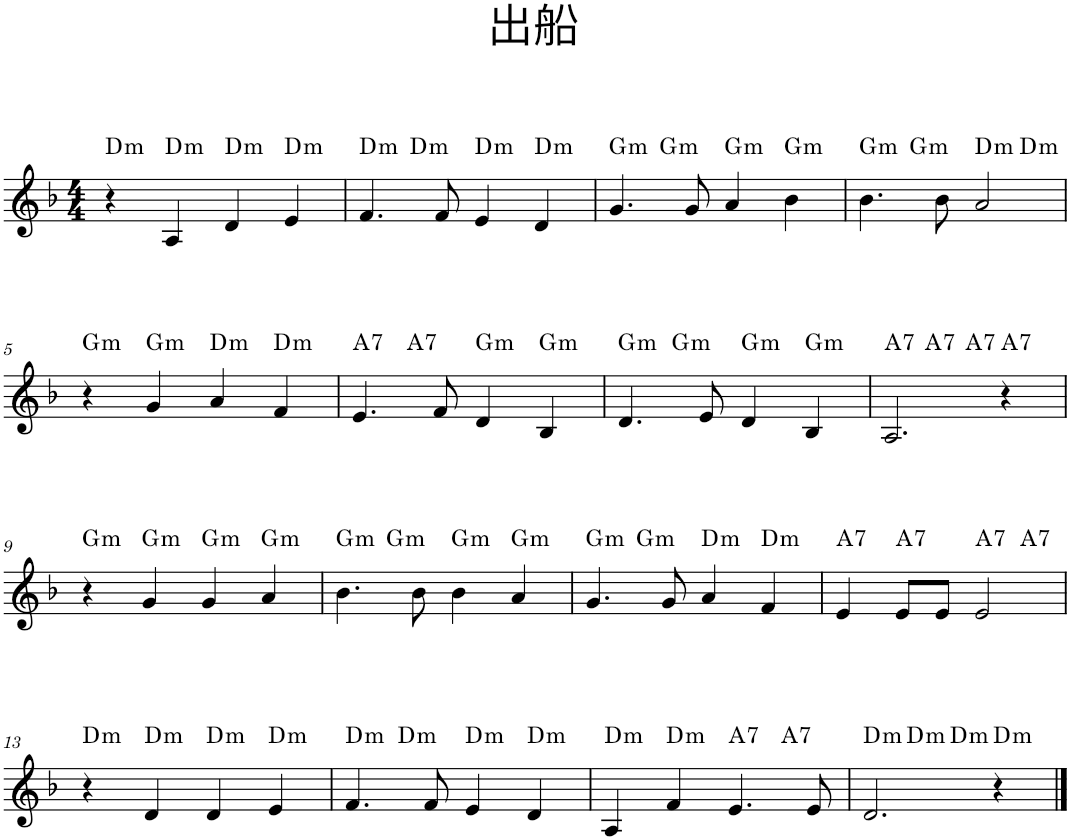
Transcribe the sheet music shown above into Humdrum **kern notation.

**kern	**harte
*part1	*part1
*staff1	*
*I"Piano	*
*I'Pno.	*
*clefG2	*
*k[b-]	*
*M4/4	*
=1	=1
!	!LO:H:kt=m
4r	D:min
!	!LO:H:kt=m
4A/	D:min
!	!LO:H:kt=m
4d/	D:min
!	!LO:H:kt=m
4e/	D:min
=2	=2
!	!LO:H:kt=m
*^	*
4.f/	4ryy	D:min
!	!	!LO:H:kt=m
.	2.ryy	D:min
8f/	.	.
!	!	!LO:H:kt=m
4e/	.	D:min
!	!	!LO:H:kt=m
4d/	.	D:min
=3	=3	=3
!	!	!LO:H:kt=m
4.g/	4ryy	G:min
!	!	!LO:H:kt=m
.	2.ryy	G:min
8g/	.	.
!	!	!LO:H:kt=m
4a/	.	G:min
!	!	!LO:H:kt=m
4b-\	.	G:min
=4	=4	=4
!	!	!LO:H:kt=m
*	*^	*
4.b-\	4ryy	2.ryy	G:min
!	!	!	!LO:H:kt=m
.	2.ryy	.	G:min
8b-\	.	.	.
!	!	!	!LO:H:kt=m
2a/	.	.	D:min
!	!	!	!LO:H:kt=m
.	.	4ryy	D:min
!!LO:LB:g=z	!!	!!
=5	=5	=5	=5
!	!	!	!LO:H:kt=m
*v	*v	*v	*
4r	G:min
!	!LO:H:kt=m
4g/	G:min
!	!LO:H:kt=m
4a/	D:min
!	!LO:H:kt=m
4f/	D:min
=6	=6
!	!LO:H:kt=7
*^	*
4.e/	4ryy	A:7
!	!	!LO:H:kt=7
.	2.ryy	A:7
8f/	.	.
!	!	!LO:H:kt=m
4d/	.	G:min
!	!	!LO:H:kt=m
4B-/	.	G:min
=7	=7	=7
!	!	!LO:H:kt=m
4.d/	4ryy	G:min
!	!	!LO:H:kt=m
.	2.ryy	G:min
8e/	.	.
!	!	!LO:H:kt=m
4d/	.	G:min
!	!	!LO:H:kt=m
4B-/	.	G:min
=8	=8	=8
!	!	!LO:H:kt=7
*	*^	*
2.A/	4ryy	2ryy	A:7
!	!	!	!LO:H:kt=7
.	2.ryy	.	A:7
!	!	!	!LO:H:kt=7
.	.	2ryy	A:7
!	!	!	!LO:H:kt=7
4r	.	.	A:7
!!LO:LB:g=z	!!	!!
=9	=9	=9	=9
!	!	!	!LO:H:kt=m
*v	*v	*v	*
4r	G:min
!	!LO:H:kt=m
4g/	G:min
!	!LO:H:kt=m
4g/	G:min
!	!LO:H:kt=m
4a/	G:min
=10	=10
!	!LO:H:kt=m
*^	*
4.b-\	4ryy	G:min
!	!	!LO:H:kt=m
.	2.ryy	G:min
8b-\	.	.
!	!	!LO:H:kt=m
4b-\	.	G:min
!	!	!LO:H:kt=m
4a/	.	G:min
=11	=11	=11
!	!	!LO:H:kt=m
4.g/	4ryy	G:min
!	!	!LO:H:kt=m
.	2.ryy	G:min
8g/	.	.
!	!	!LO:H:kt=m
4a/	.	D:min
!	!	!LO:H:kt=m
4f/	.	D:min
=12	=12	=12
!	!	!LO:H:kt=7
4e/	2.ryy	A:7
!	!	!LO:H:kt=7
8e/L	.	A:7
8e/J	.	.
!	!	!LO:H:kt=7
2e/	.	A:7
!	!	!LO:H:kt=7
.	4ryy	A:7
!!LO:LB:g=z	!!
=13	=13	=13
!	!	!LO:H:kt=m
*v	*v	*
4r	D:min
!	!LO:H:kt=m
4d/	D:min
!	!LO:H:kt=m
4d/	D:min
!	!LO:H:kt=m
4e/	D:min
=14	=14
!	!LO:H:kt=m
*^	*
4.f/	4ryy	D:min
!	!	!LO:H:kt=m
.	2.ryy	D:min
8f/	.	.
!	!	!LO:H:kt=m
4e/	.	D:min
!	!	!LO:H:kt=m
4d/	.	D:min
=15	=15	=15
!	!	!LO:H:kt=m
4A/	2.ryy	D:min
!	!	!LO:H:kt=m
4f/	.	D:min
!	!	!LO:H:kt=7
4.e/	.	A:7
!	!	!LO:H:kt=7
.	4ryy	A:7
8e/	.	.
=16	=16	=16
!	!	!LO:H:kt=m
*	*^	*
2.d/	4ryy	2ryy	D:min
!	!	!	!LO:H:kt=m
.	2.ryy	.	D:min
!	!	!	!LO:H:kt=m
.	.	2ryy	D:min
!	!	!	!LO:H:kt=m
4r	.	.	D:min
*v	*v	*v	*
==	==
*-	*-
